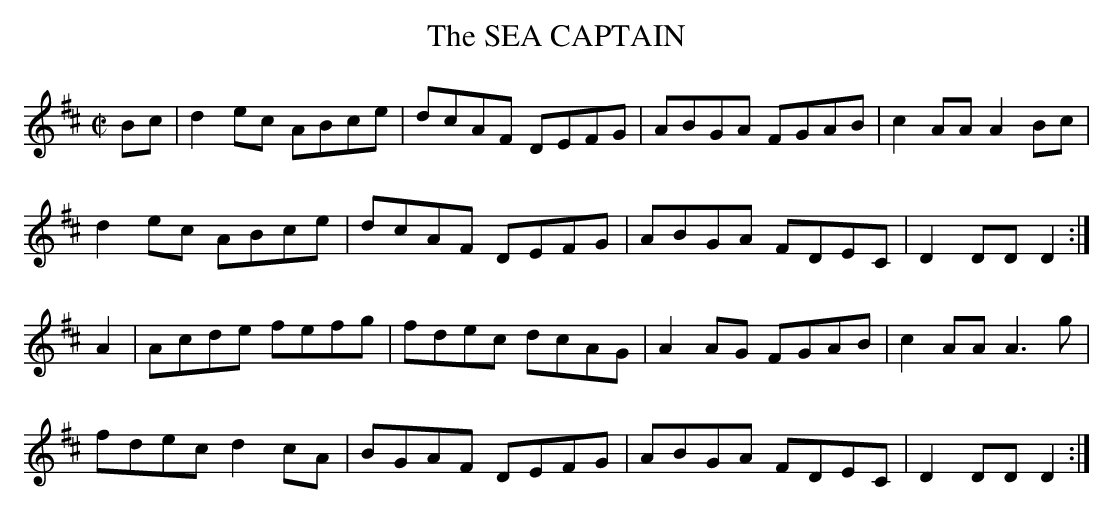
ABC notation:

X:1
T:SEA CAPTAIN, The
M:C|
L:1/8
K:D
Bc|d2ec ABce|dcAF DEFG|ABGA FGAB|c2AA A2Bc|
d2ec ABce|dcAF DEFG|ABGA FDEC|D2DD D2:|
A2|Acde fefg|fdec dcAG|A2AG FGAB|c2AA A3g|
fdec d2cA|BGAF DEFG|ABGA FDEC|D2DD D2:|
